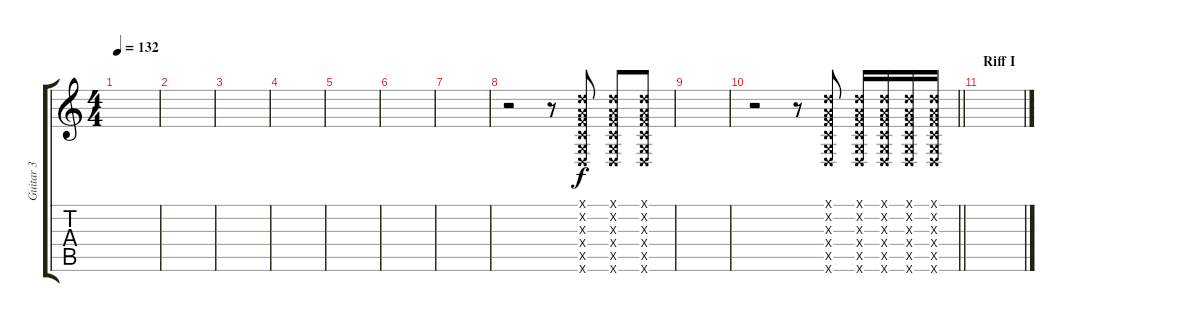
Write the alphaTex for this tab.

\track ("Guitar 3" "Guitar 3") {instrument distortionguitar}
\staff {score tabs}
\tuning (D4 A3 F3 C3 G2 D2) {hide}
\ts (4 4)
\tempo 132
\clef g2
\ks c
|
|
|
|
|
|
|
r.2 r.8 (0.1{x} 0.2{x} 0.3{x} 0.4{x} 0.5{x} 0.6{x}).8 (0.1{x} 0.2{x} 0.3{x} 0.4{x} 0.5{x} 0.6{x}).8 (0.1{x} 0.2{x} 0.3{x} 0.4{x} 0.5{x} 0.6{x}).8 |
|
\barLineRight lightlight
r.2 r.8 (0.1{x} 0.2{x} 0.3{x} 0.4{x} 0.5{x} 0.6{x}).8 (0.1{x} 0.2{x} 0.3{x} 0.4{x} 0.5{x} 0.6{x}).16 (0.1{x} 0.2{x} 0.3{x} 0.4{x} 0.5{x} 0.6{x}).16 (0.1{x} 0.2{x} 0.3{x} 0.4{x} 0.5{x} 0.6{x}).16 (0.1{x} 0.2{x} 0.3{x} 0.4{x} 0.5{x} 0.6{x}).16 |
\section ("" "Riff I")
